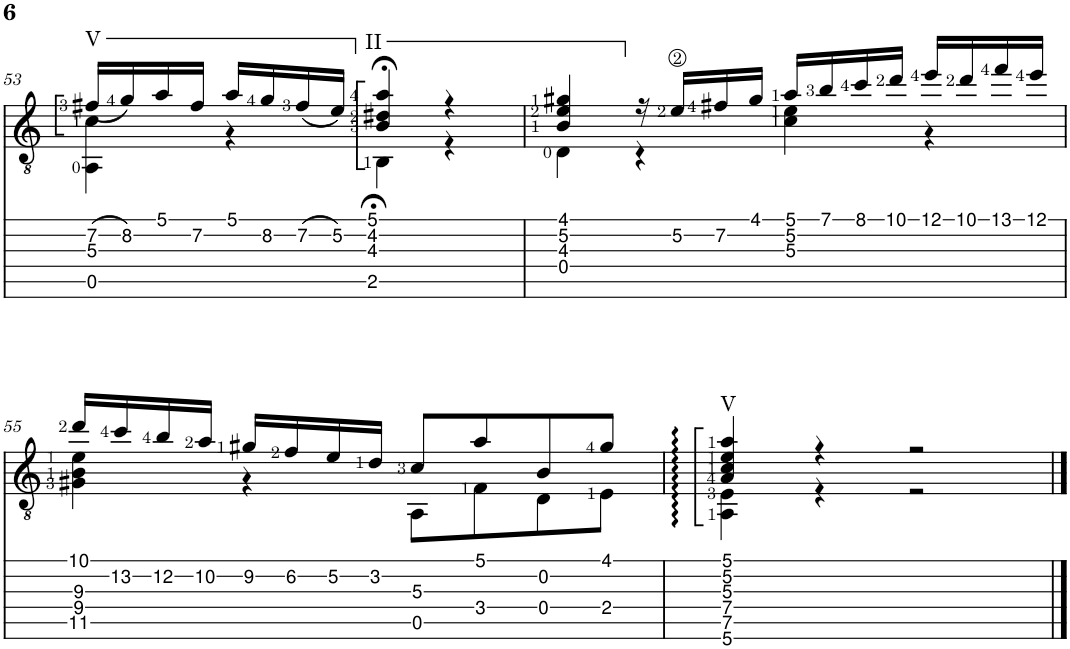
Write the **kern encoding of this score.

**kern	**kern
*part1	*part1
*staff2	*staff1
*I"Classical Guitar	*
*I'Guit.	*
!!LO:PB:g=z
*	*clefGv2
*k[]	*k[]
*a:	*a:
*M2/2	*M2/2
*met(c|)	*met(c|)
=53	=53
*^	*^
!	!	!LO:TX:a:t=V	!
16f#XLL	4AA 4c	(<16f#X/LL	4AA\ 4c\
16g	.	16g/)	.
16a	.	16a/	.
16f#	.	16f#/JJ	.
16a	4r	16a/LL	4r
16g	.	16g/	.
16f#	.	(<16f#/	.
16eJJ	.	16e/JJ)	.
!	!	!LO:TX:a:t=II	!
4B;< 4d#;< 4a;<	4BB	4B/;< 4d#X/;< 4a/;<	4BB\
4r	4r	4r	4r
=54	=54	=54	=54
4B 4e 4g#X	4D	4B/ 4e/ 4g#X/	4D\
16r	4r	16r	4r
16eLL	.	16e/LL	.
16f#X	.	16f#X/	.
16g#JJ	.	16g#/JJ	.
16aLL	4c 4e	16a/LL	4c\ 4e\
16b	.	16b/	.
16cc	.	16cc/	.
16dd	.	16dd/JJ	.
16ee	4r	16ee/LL	4r
16dd	.	16dd/	.
16ff	.	16ff/	.
16eeJJ	.	16ee/JJ	.
!!LO:LB:g=z	!!
=55	=55	=55	=55
16ddLL	4G#X 4B 4e	16dd/LL	4G#X\ 4B\ 4e\
16cc	.	16cc/	.
16b	.	16b/	.
16a	.	16a/JJ	.
16g#X	4r	16g#X/LL	4r
16f	.	16f/	.
16e	.	16e/	.
16dJJ	.	16d/JJ	.
8cL	8AAL	8c/L	8AA\L
8a	8F	8a/	8F\
8B	8D	8B/	8D\
8g#J	8EJ	8g#/J	8E\J
=56	=56	=56	=56
!	!	!LO:TX:a:t=V	!
4A: 4c: 4e: 4a:	4AA: 4E:	4A/ 4c/ 4e/ 4a/	4AA\ 4E\
4r	4r	4r	4r
2r	2r	2r	2r
*v	*v	*	*
*	*v	*v
==	==
*-	*-
